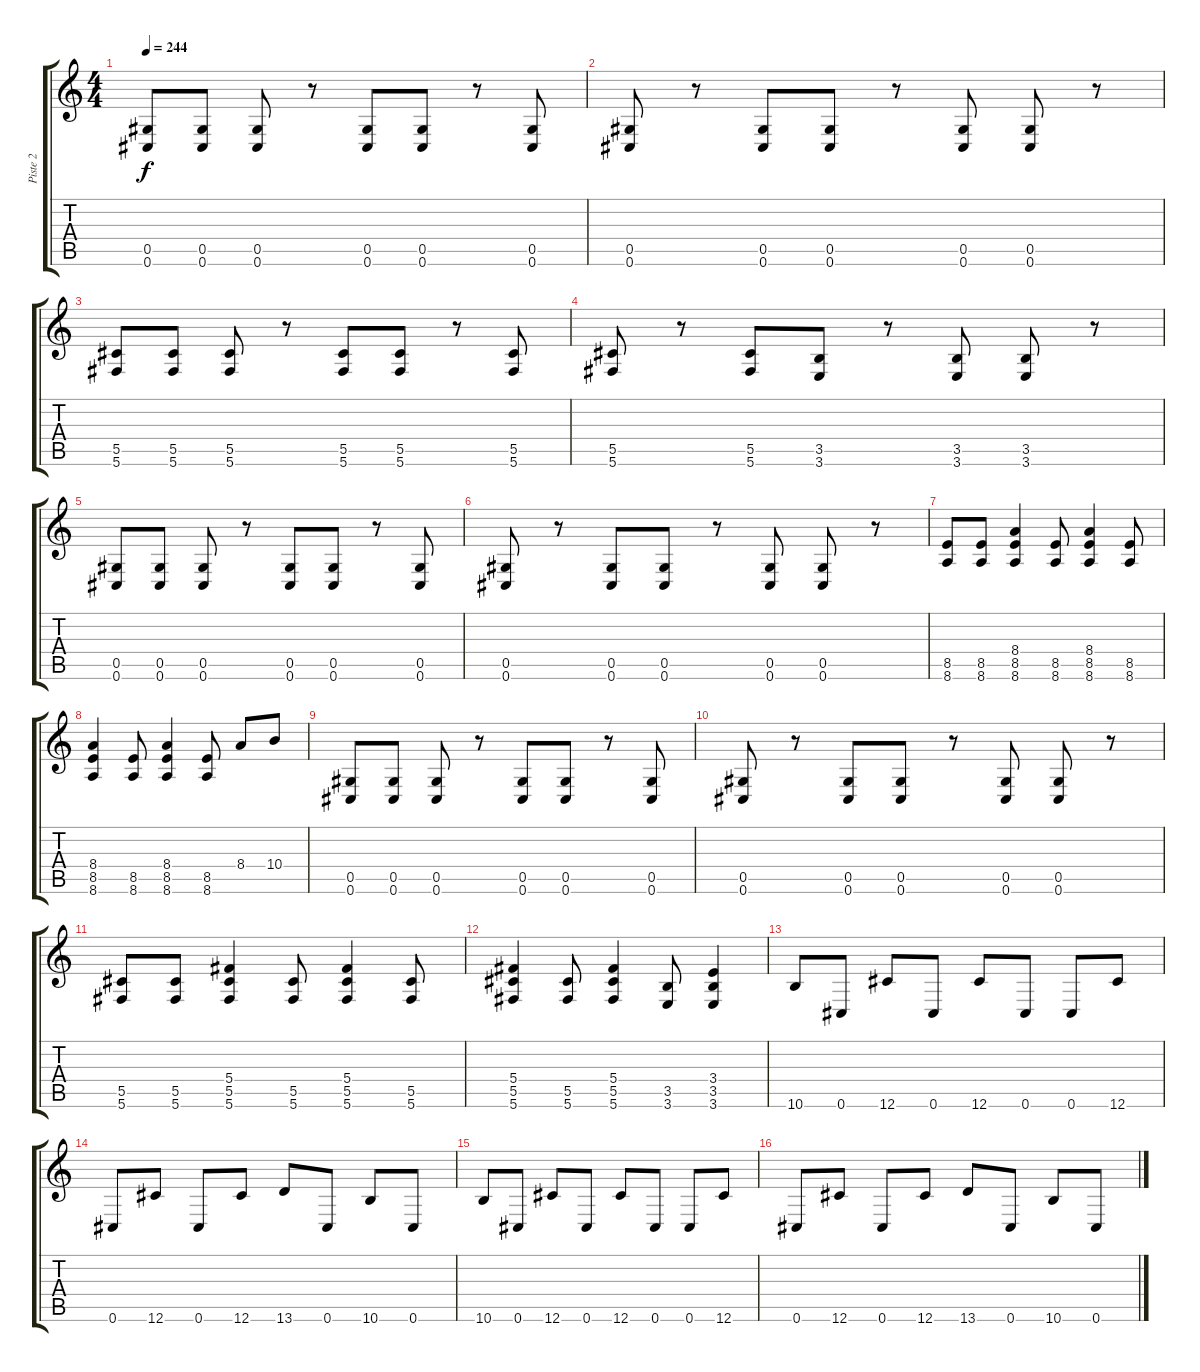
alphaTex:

\track ("Piste 2" "Piste 2") {instrument distortionguitar}
\staff {score tabs}
\tuning (Eb4 Bb3 Gb3 Db3 Ab2 Db2) {hide}
\ts (4 4)
\tempo 244
\clef g2
\ks c
(0.5 0.6).8{dy f} (0.5 0.6).8 (0.5 0.6).8 r.8 (0.5 0.6).8 (0.5 0.6).8 r.8 (0.5 0.6).8 |
(0.5 0.6).8 r.8 (0.5 0.6).8 (0.5 0.6).8 r.8 (0.5 0.6).8 (0.5 0.6).8 r.8 |
(5.5 5.6).8 (5.5 5.6).8 (5.5 5.6).8 r.8 (5.5 5.6).8 (5.5 5.6).8 r.8 (5.5 5.6).8 |
(5.5 5.6).8 r.8 (5.5 5.6).8 (3.5 3.6).8 r.8 (3.5 3.6).8 (3.5 3.6).8 r.8 |
(0.5 0.6).8 (0.5 0.6).8 (0.5 0.6).8 r.8 (0.5 0.6).8 (0.5 0.6).8 r.8 (0.5 0.6).8 |
(0.5 0.6).8 r.8 (0.5 0.6).8 (0.5 0.6).8 r.8 (0.5 0.6).8 (0.5 0.6).8 r.8 |
(8.5 8.6).8 (8.5 8.6).8 (8.4 8.5 8.6).4 (8.5 8.6).8 (8.4 8.5 8.6).4 (8.5 8.6).8 |
(8.4 8.5 8.6).4 (8.5 8.6).8 (8.4 8.5 8.6).4 (8.5 8.6).8 8.4.8 10.4.8 |
(0.5 0.6).8 (0.5 0.6).8 (0.5 0.6).8 r.8 (0.5 0.6).8 (0.5 0.6).8 r.8 (0.5 0.6).8 |
(0.5 0.6).8 r.8 (0.5 0.6).8 (0.5 0.6).8 r.8 (0.5 0.6).8 (0.5 0.6).8 r.8 |
(5.5 5.6).8 (5.5 5.6).8 (5.4 5.5 5.6).4 (5.5 5.6).8 (5.4 5.5 5.6).4 (5.5 5.6).8 |
(5.4 5.5 5.6).4 (5.5 5.6).8 (5.4 5.5 5.6).4 (3.5 3.6).8 (3.4 3.5 3.6).4 |
10.6.8 0.6.8 12.6.8 0.6.8 12.6.8 0.6.8 0.6.8 12.6.8 |
0.6.8 12.6.8 0.6.8 12.6.8 13.6.8 0.6.8 10.6.8 0.6.8 |
10.6.8 0.6.8 12.6.8 0.6.8 12.6.8 0.6.8 0.6.8 12.6.8 |
0.6.8 12.6.8 0.6.8 12.6.8 13.6.8 0.6.8 10.6.8 0.6.8
